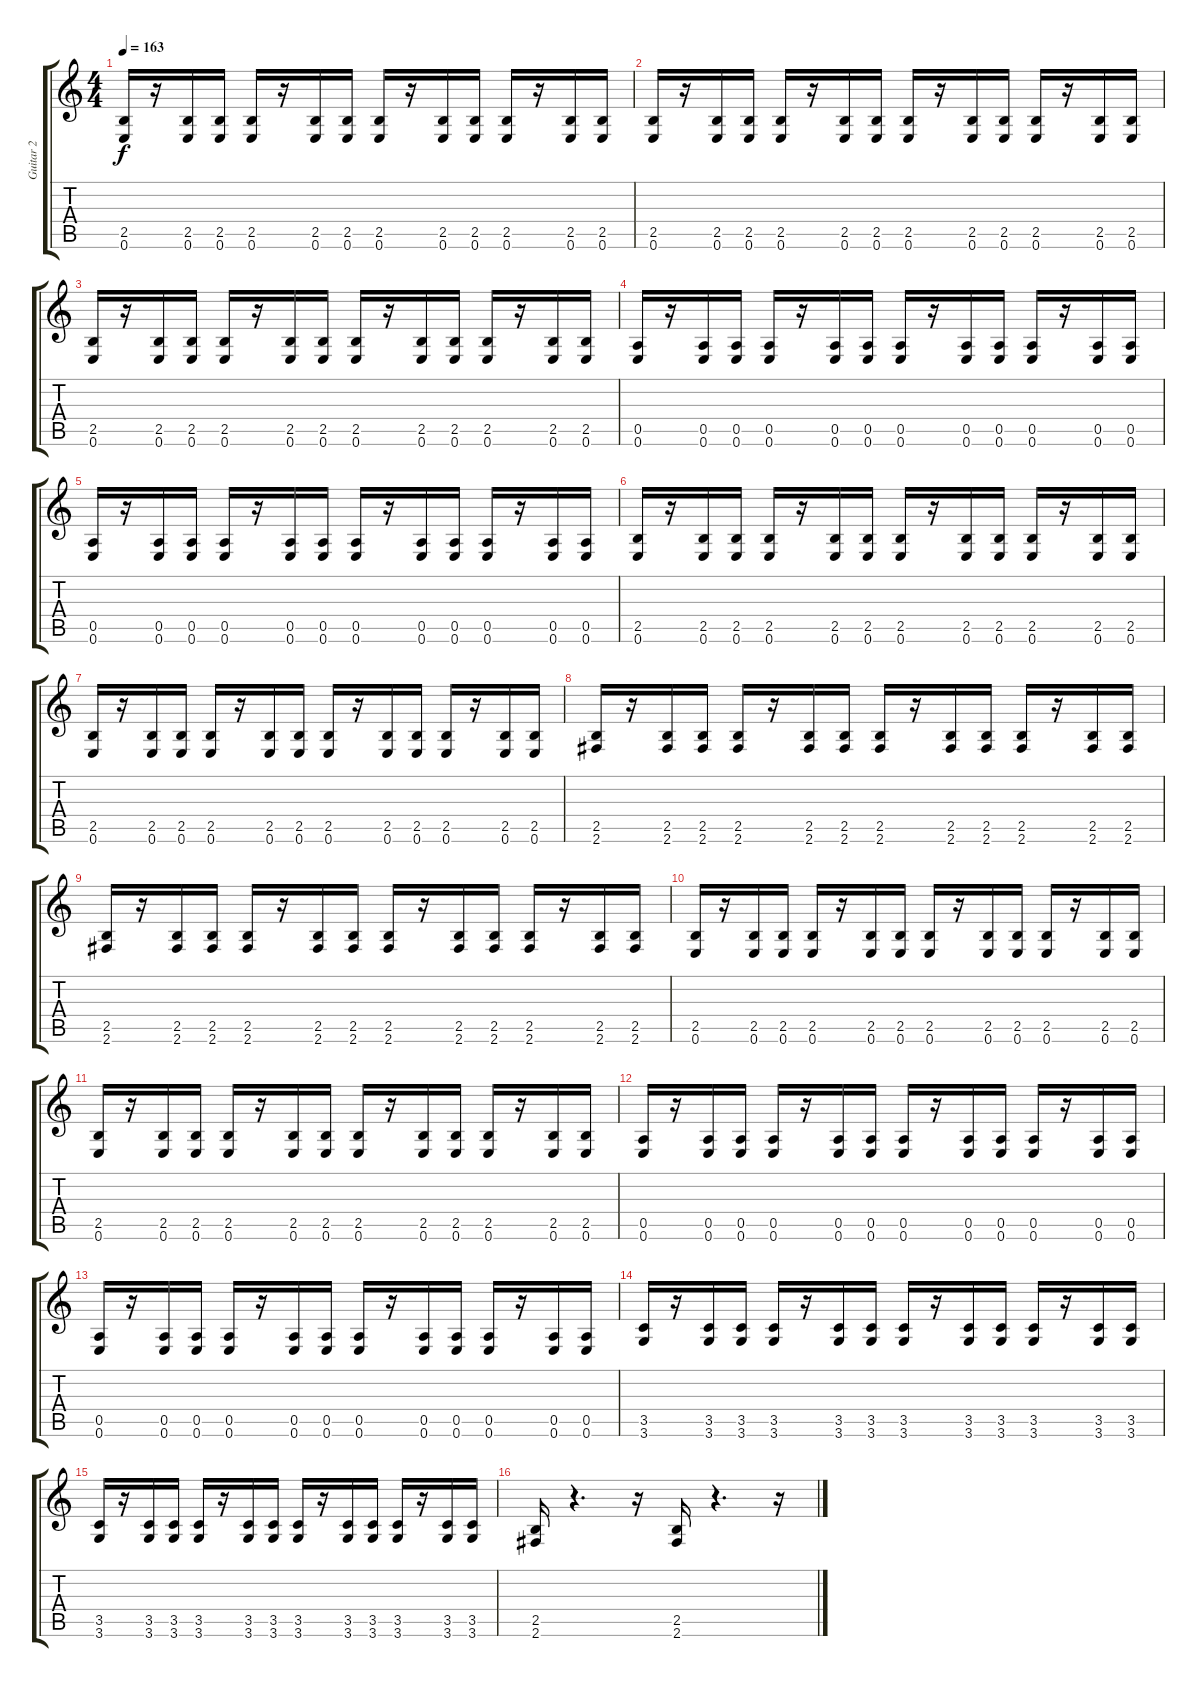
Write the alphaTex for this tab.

\track ("Guitar 2" "Guitar 2") {instrument electricguitarmuted}
\staff {score tabs}
\tuning (E4 B3 G3 D3 A2 E2) {hide}
\ts (4 4)
\tempo 163
\clef g2
\ks c
(2.5 0.6).16{dy f} r.16 (2.5 0.6).16 (2.5 0.6).16 (2.5 0.6).16 r.16 (2.5 0.6).16 (2.5 0.6).16 (2.5 0.6).16 r.16 (2.5 0.6).16 (2.5 0.6).16 (2.5 0.6).16 r.16 (2.5 0.6).16 (2.5 0.6).16 |
(2.5 0.6).16 r.16 (2.5 0.6).16 (2.5 0.6).16 (2.5 0.6).16 r.16 (2.5 0.6).16 (2.5 0.6).16 (2.5 0.6).16 r.16 (2.5 0.6).16 (2.5 0.6).16 (2.5 0.6).16 r.16 (2.5 0.6).16 (2.5 0.6).16 |
(2.5 0.6).16 r.16 (2.5 0.6).16 (2.5 0.6).16 (2.5 0.6).16 r.16 (2.5 0.6).16 (2.5 0.6).16 (2.5 0.6).16 r.16 (2.5 0.6).16 (2.5 0.6).16 (2.5 0.6).16 r.16 (2.5 0.6).16 (2.5 0.6).16 |
(0.5 0.6).16 r.16 (0.5 0.6).16 (0.5 0.6).16 (0.5 0.6).16 r.16 (0.5 0.6).16 (0.5 0.6).16 (0.5 0.6).16 r.16 (0.5 0.6).16 (0.5 0.6).16 (0.5 0.6).16 r.16 (0.5 0.6).16 (0.5 0.6).16 |
(0.5 0.6).16 r.16 (0.5 0.6).16 (0.5 0.6).16 (0.5 0.6).16 r.16 (0.5 0.6).16 (0.5 0.6).16 (0.5 0.6).16 r.16 (0.5 0.6).16 (0.5 0.6).16 (0.5 0.6).16 r.16 (0.5 0.6).16 (0.5 0.6).16 |
(2.5 0.6).16 r.16 (2.5 0.6).16 (2.5 0.6).16 (2.5 0.6).16 r.16 (2.5 0.6).16 (2.5 0.6).16 (2.5 0.6).16 r.16 (2.5 0.6).16 (2.5 0.6).16 (2.5 0.6).16 r.16 (2.5 0.6).16 (2.5 0.6).16 |
(2.5 0.6).16 r.16 (2.5 0.6).16 (2.5 0.6).16 (2.5 0.6).16 r.16 (2.5 0.6).16 (2.5 0.6).16 (2.5 0.6).16 r.16 (2.5 0.6).16 (2.5 0.6).16 (2.5 0.6).16 r.16 (2.5 0.6).16 (2.5 0.6).16 |
(2.5 2.6).16 r.16 (2.5 2.6).16 (2.5 2.6).16 (2.5 2.6).16 r.16 (2.5 2.6).16 (2.5 2.6).16 (2.5 2.6).16 r.16 (2.5 2.6).16 (2.5 2.6).16 (2.5 2.6).16 r.16 (2.5 2.6).16 (2.5 2.6).16 |
(2.5 2.6).16 r.16 (2.5 2.6).16 (2.5 2.6).16 (2.5 2.6).16 r.16 (2.5 2.6).16 (2.5 2.6).16 (2.5 2.6).16 r.16 (2.5 2.6).16 (2.5 2.6).16 (2.5 2.6).16 r.16 (2.5 2.6).16 (2.5 2.6).16 |
(2.5 0.6).16 r.16 (2.5 0.6).16 (2.5 0.6).16 (2.5 0.6).16 r.16 (2.5 0.6).16 (2.5 0.6).16 (2.5 0.6).16 r.16 (2.5 0.6).16 (2.5 0.6).16 (2.5 0.6).16 r.16 (2.5 0.6).16 (2.5 0.6).16 |
(2.5 0.6).16 r.16 (2.5 0.6).16 (2.5 0.6).16 (2.5 0.6).16 r.16 (2.5 0.6).16 (2.5 0.6).16 (2.5 0.6).16 r.16 (2.5 0.6).16 (2.5 0.6).16 (2.5 0.6).16 r.16 (2.5 0.6).16 (2.5 0.6).16 |
(0.5 0.6).16 r.16 (0.5 0.6).16 (0.5 0.6).16 (0.5 0.6).16 r.16 (0.5 0.6).16 (0.5 0.6).16 (0.5 0.6).16 r.16 (0.5 0.6).16 (0.5 0.6).16 (0.5 0.6).16 r.16 (0.5 0.6).16 (0.5 0.6).16 |
(0.5 0.6).16 r.16 (0.5 0.6).16 (0.5 0.6).16 (0.5 0.6).16 r.16 (0.5 0.6).16 (0.5 0.6).16 (0.5 0.6).16 r.16 (0.5 0.6).16 (0.5 0.6).16 (0.5 0.6).16 r.16 (0.5 0.6).16 (0.5 0.6).16 |
(3.5 3.6).16 r.16 (3.5 3.6).16 (3.5 3.6).16 (3.5 3.6).16 r.16 (3.5 3.6).16 (3.5 3.6).16 (3.5 3.6).16 r.16 (3.5 3.6).16 (3.5 3.6).16 (3.5 3.6).16 r.16 (3.5 3.6).16 (3.5 3.6).16 |
(3.5 3.6).16 r.16 (3.5 3.6).16 (3.5 3.6).16 (3.5 3.6).16 r.16 (3.5 3.6).16 (3.5 3.6).16 (3.5 3.6).16 r.16 (3.5 3.6).16 (3.5 3.6).16 (3.5 3.6).16 r.16 (3.5 3.6).16 (3.5 3.6).16 |
(2.5 2.6).16 r.4{d} r.16 (2.5 2.6).16 r.4{d} r.16
